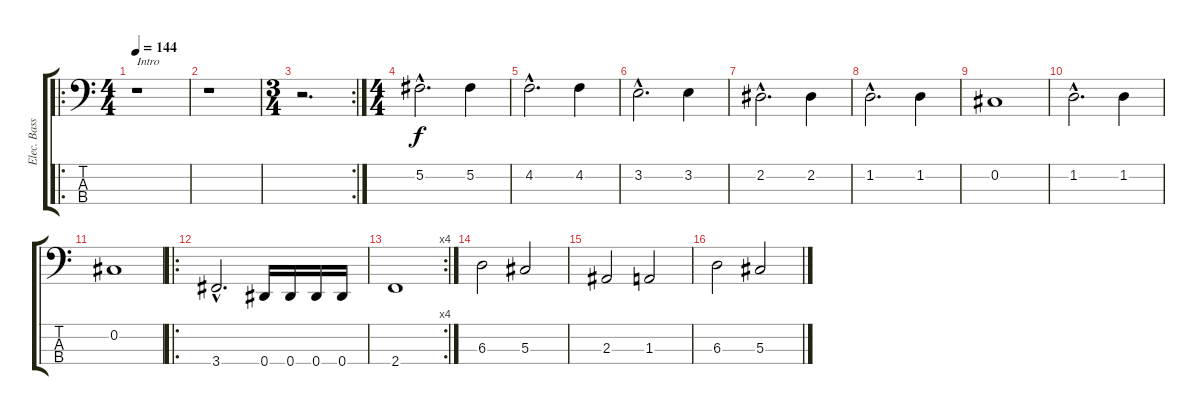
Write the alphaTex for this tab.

\track ("Elec. Bass" "Elec. Bass") {instrument electricbasspick}
\staff {score tabs}
\tuning (Gb2 Db2 Ab1 Eb1) {hide}
\ro
\ts (4 4)
\tempo 144
\tempo 78
\tempo 144
\clef f4
\ks c
r.1{txt "Intro" dy f instrument electricbasspick} |
r.1 |
\rc 2
\ts (3 4)
r.2{d} |
\ts (4 4)
5.2{hac}.2{d} 5.2.4 |
4.2{hac}.2{d} 4.2.4 |
3.2{hac}.2{d} 3.2.4 |
2.2{hac}.2{d} 2.2.4 |
1.2{hac}.2{d} 1.2.4 |
0.2.1 |
1.2{hac}.2{d} 1.2.4 |
0.2.1 |
\ro
3.4{hac}.2{d} 0.4.16 0.4.16 0.4.16 0.4.16 |
\rc 4
2.4.1 |
6.3.2 5.3.2 |
2.3.2 1.3.2 |
6.3.2 5.3.2
